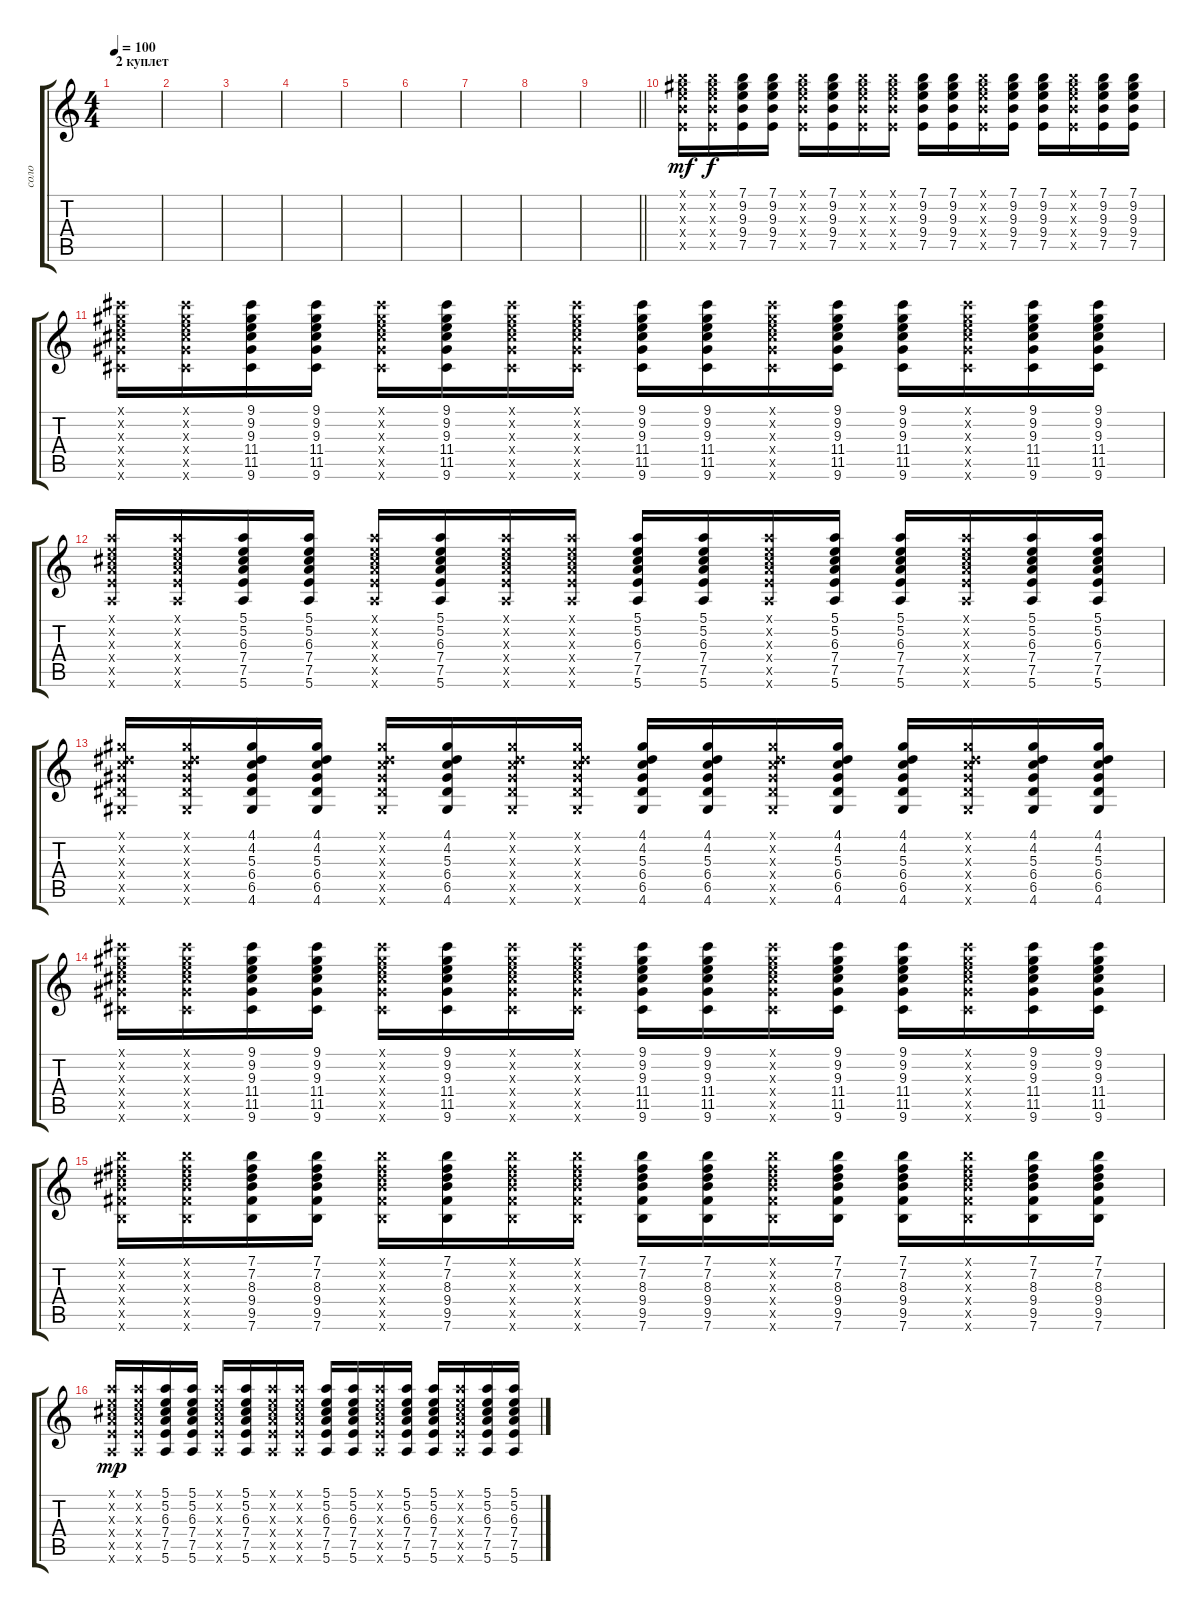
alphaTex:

\track ("соло" "соло") {instrument acousticguitarsteel}
\staff {score tabs}
\tuning (E4 B3 G3 D3 A2 E2) {hide}
\ts (4 4)
\section ("" "2 куплет")
\tempo 100
\clef g2
\ks c
|
|
|
|
|
|
|
|
\barLineRight lightlight
|
\section ("" "")
(7.1{x} 9.2{x} 9.3{x} 9.4{x} 7.5{x}).16{dy mf instrument overdrivenguitar} (7.1{x} 9.2{x} 9.3{x} 9.4{x} 7.5{x}).16{dy f} (7.1 9.2 9.3 9.4 7.5).16 (7.1 9.2 9.3 9.4 7.5).16 (7.1{x} 9.2{x} 9.3{x} 9.4{x} 7.5{x}).16 (7.1 9.2 9.3 9.4 7.5).16 (7.1{x} 9.2{x} 9.3{x} 9.4{x} 7.5{x}).16 (7.1{x} 9.2{x} 9.3{x} 9.4{x} 7.5{x}).16 (7.1 9.2 9.3 9.4 7.5).16 (7.1 9.2 9.3 9.4 7.5).16 (7.1{x} 9.2{x} 9.3{x} 9.4{x} 7.5{x}).16 (7.1 9.2 9.3 9.4 7.5).16 (7.1 9.2 9.3 9.4 7.5).16 (7.1{x} 9.2{x} 9.3{x} 9.4{x} 7.5{x}).16 (7.1 9.2 9.3 9.4 7.5).16 (7.1 9.2 9.3 9.4 7.5).16 |
(9.1{x} 9.2{x} 9.3{x} 11.4{x} 11.5{x} 9.6{x}).16 (9.1{x} 9.2{x} 9.3{x} 11.4{x} 11.5{x} 9.6{x}).16 (9.1 9.2 9.3 11.4 11.5 9.6).16 (9.1 9.2 9.3 11.4 11.5 9.6).16 (9.1{x} 9.2{x} 9.3{x} 11.4{x} 11.5{x} 9.6{x}).16 (9.1 9.2 9.3 11.4 11.5 9.6).16 (9.1{x} 9.2{x} 9.3{x} 11.4{x} 11.5{x} 9.6{x}).16 (9.1{x} 9.2{x} 9.3{x} 11.4{x} 11.5{x} 9.6{x}).16 (9.1 9.2 9.3 11.4 11.5 9.6).16 (9.1 9.2 9.3 11.4 11.5 9.6).16 (9.1{x} 9.2{x} 9.3{x} 11.4{x} 11.5{x} 9.6{x}).16 (9.1 9.2 9.3 11.4 11.5 9.6).16 (9.1 9.2 9.3 11.4 11.5 9.6).16 (9.1{x} 9.2{x} 9.3{x} 11.4{x} 11.5{x} 9.6{x}).16 (9.1 9.2 9.3 11.4 11.5 9.6).16 (9.1 9.2 9.3 11.4 11.5 9.6).16 |
(5.1{x} 5.2{x} 6.3{x} 7.4{x} 7.5{x} 5.6{x}).16 (5.1{x} 5.2{x} 6.3{x} 7.4{x} 7.5{x} 5.6{x}).16 (5.1 5.2 6.3 7.4 7.5 5.6).16 (5.1 5.2 6.3 7.4 7.5 5.6).16 (5.1{x} 5.2{x} 6.3{x} 7.4{x} 7.5{x} 5.6{x}).16 (5.1 5.2 6.3 7.4 7.5 5.6).16 (5.1{x} 5.2{x} 6.3{x} 7.4{x} 7.5{x} 5.6{x}).16 (5.1{x} 5.2{x} 6.3{x} 7.4{x} 7.5{x} 5.6{x}).16 (5.1 5.2 6.3 7.4 7.5 5.6).16 (5.1 5.2 6.3 7.4 7.5 5.6).16 (5.1{x} 5.2{x} 6.3{x} 7.4{x} 7.5{x} 5.6{x}).16 (5.1 5.2 6.3 7.4 7.5 5.6).16 (5.1 5.2 6.3 7.4 7.5 5.6).16 (5.1{x} 5.2{x} 6.3{x} 7.4{x} 7.5{x} 5.6{x}).16 (5.1 5.2 6.3 7.4 7.5 5.6).16 (5.1 5.2 6.3 7.4 7.5 5.6).16 |
(4.1{x} 4.2{x} 5.3{x} 6.4{x} 6.5{x} 4.6{x}).16 (4.1{x} 4.2{x} 5.3{x} 6.4{x} 6.5{x} 4.6{x}).16 (4.1 4.2 5.3 6.4 6.5 4.6).16 (4.1 4.2 5.3 6.4 6.5 4.6).16 (4.1{x} 4.2{x} 5.3{x} 6.4{x} 6.5{x} 4.6{x}).16 (4.1 4.2 5.3 6.4 6.5 4.6).16 (4.1{x} 4.2{x} 5.3{x} 6.4{x} 6.5{x} 4.6{x}).16 (4.1{x} 4.2{x} 5.3{x} 6.4{x} 6.5{x} 4.6{x}).16 (4.1 4.2 5.3 6.4 6.5 4.6).16 (4.1 4.2 5.3 6.4 6.5 4.6).16 (4.1{x} 4.2{x} 5.3{x} 6.4{x} 6.5{x} 4.6{x}).16 (4.1 4.2 5.3 6.4 6.5 4.6).16 (4.1 4.2 5.3 6.4 6.5 4.6).16 (4.1{x} 4.2{x} 5.3{x} 6.4{x} 6.5{x} 4.6{x}).16 (4.1 4.2 5.3 6.4 6.5 4.6).16 (4.1 4.2 5.3 6.4 6.5 4.6).16 |
(9.1{x} 9.2{x} 9.3{x} 11.4{x} 11.5{x} 9.6{x}).16 (9.1{x} 9.2{x} 9.3{x} 11.4{x} 11.5{x} 9.6{x}).16 (9.1 9.2 9.3 11.4 11.5 9.6).16 (9.1 9.2 9.3 11.4 11.5 9.6).16 (9.1{x} 9.2{x} 9.3{x} 11.4{x} 11.5{x} 9.6{x}).16 (9.1 9.2 9.3 11.4 11.5 9.6).16 (9.1{x} 9.2{x} 9.3{x} 11.4{x} 11.5{x} 9.6{x}).16 (9.1{x} 9.2{x} 9.3{x} 11.4{x} 11.5{x} 9.6{x}).16 (9.1 9.2 9.3 11.4 11.5 9.6).16 (9.1 9.2 9.3 11.4 11.5 9.6).16 (9.1{x} 9.2{x} 9.3{x} 11.4{x} 11.5{x} 9.6{x}).16 (9.1 9.2 9.3 11.4 11.5 9.6).16 (9.1 9.2 9.3 11.4 11.5 9.6).16 (9.1{x} 9.2{x} 9.3{x} 11.4{x} 11.5{x} 9.6{x}).16 (9.1 9.2 9.3 11.4 11.5 9.6).16 (9.1 9.2 9.3 11.4 11.5 9.6).16 |
(7.1{x} 7.2{x} 8.3{x} 9.4{x} 9.5{x} 7.6{x}).16 (7.1{x} 7.2{x} 8.3{x} 9.4{x} 9.5{x} 7.6{x}).16 (7.1 7.2 8.3 9.4 9.5 7.6).16 (7.1 7.2 8.3 9.4 9.5 7.6).16 (7.1{x} 7.2{x} 8.3{x} 9.4{x} 9.5{x} 7.6{x}).16 (7.1 7.2 8.3 9.4 9.5 7.6).16 (7.1{x} 7.2{x} 8.3{x} 9.4{x} 9.5{x} 7.6{x}).16 (7.1{x} 7.2{x} 8.3{x} 9.4{x} 9.5{x} 7.6{x}).16 (7.1 7.2 8.3 9.4 9.5 7.6).16 (7.1 7.2 8.3 9.4 9.5 7.6).16 (7.1{x} 7.2{x} 8.3{x} 9.4{x} 9.5{x} 7.6{x}).16 (7.1 7.2 8.3 9.4 9.5 7.6).16 (7.1 7.2 8.3 9.4 9.5 7.6).16 (7.1{x} 7.2{x} 8.3{x} 9.4{x} 9.5{x} 7.6{x}).16 (7.1 7.2 8.3 9.4 9.5 7.6).16 (7.1 7.2 8.3 9.4 9.5 7.6).16 |
(5.1{x} 5.2{x} 6.3{x} 7.4{x} 7.5{x} 5.6{x}).16{dy mp} (5.1{x} 5.2{x} 6.3{x} 7.4{x} 7.5{x} 5.6{x}).16 (5.1 5.2 6.3 7.4 7.5 5.6).16 (5.1 5.2 6.3 7.4 7.5 5.6).16 (5.1{x} 5.2{x} 6.3{x} 7.4{x} 7.5{x} 5.6{x}).16 (5.1 5.2 6.3 7.4 7.5 5.6).16 (5.1{x} 5.2{x} 6.3{x} 7.4{x} 7.5{x} 5.6{x}).16 (5.1{x} 5.2{x} 6.3{x} 7.4{x} 7.5{x} 5.6{x}).16 (5.1 5.2 6.3 7.4 7.5 5.6).16 (5.1 5.2 6.3 7.4 7.5 5.6).16 (5.1{x} 5.2{x} 6.3{x} 7.4{x} 7.5{x} 5.6{x}).16 (5.1 5.2 6.3 7.4 7.5 5.6).16 (5.1 5.2 6.3 7.4 7.5 5.6).16 (5.1{x} 5.2{x} 6.3{x} 7.4{x} 7.5{x} 5.6{x}).16 (5.1 5.2 6.3 7.4 7.5 5.6).16 (5.1 5.2 6.3 7.4 7.5 5.6).16
